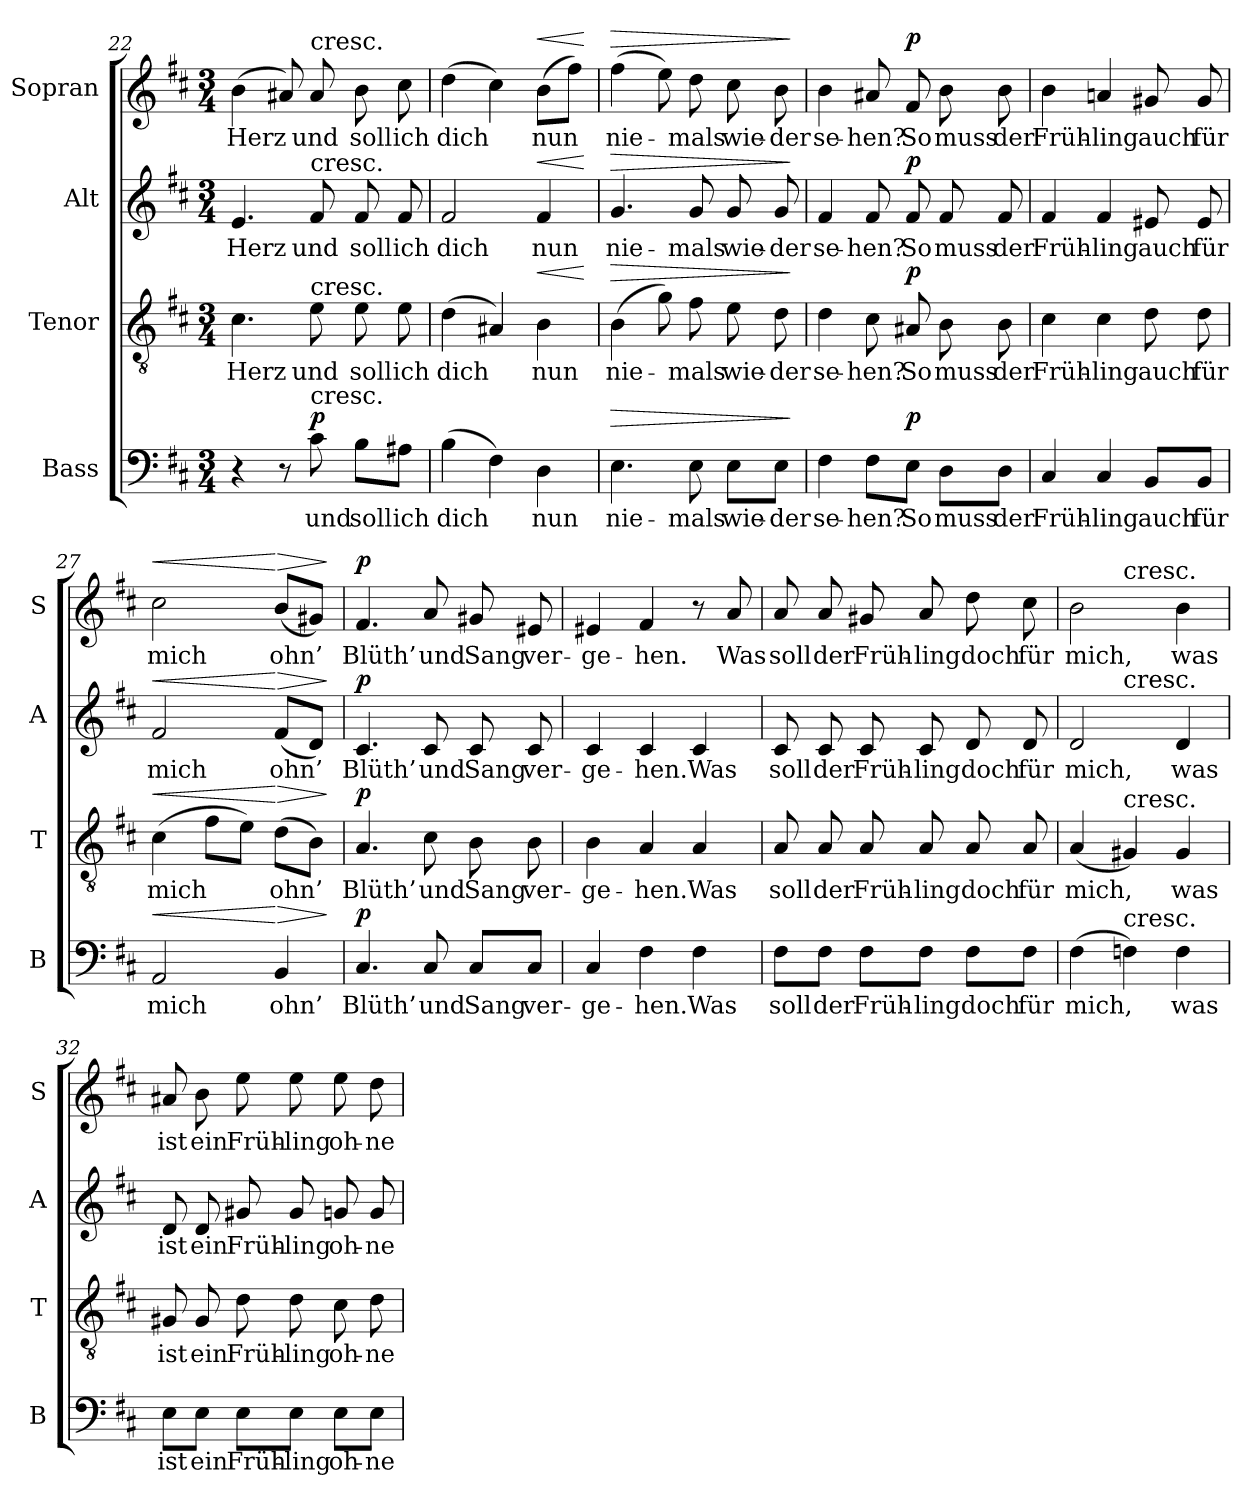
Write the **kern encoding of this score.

**kern	**text	**dynam	**kern	**text	**dynam	**kern	**text	**dynam	**kern	**text	**dynam
*part4	*part4	*part4	*part3	*part3	*part3	*part2	*part2	*part2	*part1	*part1	*part1
*staff4	*staff4	*staff4	*staff3	*staff3	*staff3	*staff2	*staff2	*staff2	*staff1	*staff1	*staff1
*I"Bass	*	*	*I"Tenor	*	*	*I"Alt	*	*	*I"Sopran	*	*
*I'B	*	*	*I'T	*	*	*I'A	*	*	*I'S	*	*
*clefF4	*	*	*clefGv2	*	*	*clefG2	*	*	*clefG2	*	*
*k[f#c#]	*	*	*k[f#c#]	*	*	*k[f#c#]	*	*	*k[f#c#]	*	*
*D:	*	*	*D:	*	*	*D:	*	*	*D:	*	*
*M3/4	*	*	*M3/4	*	*	*M3/4	*	*	*M3/4	*	*
=22	=22	=22	=22	=22	=22	=22	=22	=22	=22	=22	=22
4r	.	.	4.c#	Herz	.	4.e	Herz	.	(4b	Herz	.
8r	.	.	.	.	.	.	.	.	8a#X)	.	.
!	!	!	!	!	!	!	!	!	!LO:TX:a:t=cresc.	!	!
!	!	!	!	!	!	!LO:TX:a:t=cresc.	!	!	!	!	!
!	!	!	!LO:TX:a:t=cresc.	!	!	!	!	!	!	!	!
!LO:TX:a:t=cresc.	!	!	!	!	!	!	!	!	!	!	!
!	!	!LO:DY:a	!	!	!	!	!	!	!	!	!
8c#	und	p	8e	und	.	8f#	und	.	8a#	und	.
8B\L	soll	.	8e	soll	.	8f#	soll	.	8b	soll	.
8A#X\J	ich	.	8e	ich	.	8f#	ich	.	8cc#	ich	.
=23	=23	=23	=23	=23	=23	=23	=23	=23	=23	=23	=23
(4B	dich	.	(4d	dich	.	2f#	dich	.	(4dd	dich	.
4F#)	.	.	4A#X)	.	.	.	.	.	4cc#)	.	.
!	!	!	!	!	!LO:HP:a	!	!	!LO:HP:a	!	!	!LO:HP:a
4D	nun	.	4B	nun	<	4f#	nun	<	(8bL	nun	<
.	.	.	.	.	.	.	.	.	8ff#J)	.	.
.	.	.	.	.	[	.	.	[	.	.	[
=24	=24	=24	=24	=24	=24	=24	=24	=24	=24	=24	=24
!	!	!LO:HP:a	!	!	!LO:HP:a	!	!	!LO:HP:a	!	!	!LO:HP:a
4.E	nie-	>	(4B	nie-	>	4.g	nie-	>	(4ff#	nie-	>
.	.	.	8g)	.	.	.	.	.	8ee)	.	.
8E	-mals	.	8f#	-mals	.	8g	-mals	.	8dd	-mals	.
8E\L	wie-	.	8e	wie-	.	8g	wie-	.	8cc#	wie-	.
8E\J	-der	.	8d	-der	.	8g	-der	.	8b	-der	.
.	.	]	.	.	]	.	.	]	.	.	]
=25	=25	=25	=25	=25	=25	=25	=25	=25	=25	=25	=25
4F#	se-	.	4d	se-	.	4f#	se-	.	4b	se-	.
8F#\L	-hen?	.	8c#	-hen?	.	8f#	-hen?	.	8a#X	-hen?	.
!	!	!LO:DY:a	!	!	!LO:DY:a	!	!	!LO:DY:a	!	!	!LO:DY:a
8E\J	So	p	8A#X	So	p	8f#	So	p	8f#	So	p
8D\L	muss	.	8B	muss	.	8f#	muss	.	8b	muss	.
8D\J	der	.	8B	der	.	8f#	der	.	8b	der	.
=26	=26	=26	=26	=26	=26	=26	=26	=26	=26	=26	=26
4C#	Früh-	.	4c#	Früh-	.	4f#	Früh-	.	4b	Früh-	.
4C#	-ling	.	4c#	-ling	.	4f#	-ling	.	4an	-ling	.
8BB/L	auch	.	8d	auch	.	8e#X	auch	.	8g#X	auch	.
8BB/J	für	.	8d	für	.	8e#	für	.	8g#	für	.
=27	=27	=27	=27	=27	=27	=27	=27	=27	=27	=27	=27
!	!	!LO:HP:a	!	!	!LO:HP:a	!	!	!LO:HP:a	!	!	!LO:HP:a
2AA	mich	<	(4c#	mich	<	2f#	mich	<	2cc#	mich	<
.	.	.	8f#L	.	.	.	.	.	.	.	.
.	.	.	8eJ)	.	.	.	.	.	.	.	.
!	!	!LO:HP:n=1:a	!	!	!LO:HP:n=1:a	!	!	!LO:HP:n=1:a	!	!	!LO:HP:n=1:a
4BB	ohn’	[ >	(8dL	ohn’	[ >	(8f#L	ohn’	[ >	(8bL	ohn’	[ >
.	.	.	8BJ)	.	.	8dJ)	.	.	8g#XJ)	.	.
.	.	]	.	.	]	.	.	]	.	.	]
=28	=28	=28	=28	=28	=28	=28	=28	=28	=28	=28	=28
!	!	!LO:DY:a	!	!	!LO:DY:a	!	!	!LO:DY:a	!	!	!LO:DY:a
4.C#	Blüth’	p	4.A	Blüth’	p	4.c#	Blüth’	p	4.f#	Blüth’	p
8C#	und	.	8c#	und	.	8c#	und	.	8a	und	.
8C#/L	Sang	.	8B	Sang	.	8c#	Sang	.	8g#X	Sang	.
8C#/J	ver-	.	8B	ver-	.	8c#	ver-	.	8e#X	ver-	.
=29	=29	=29	=29	=29	=29	=29	=29	=29	=29	=29	=29
4C#	-ge-	.	4B	-ge-	.	4c#	-ge-	.	4e#X	-ge-	.
4F#	-hen.	.	4A	-hen.	.	4c#	-hen.	.	4f#	-hen.	.
4F#	Was	.	4A	Was	.	4c#	Was	.	8r	.	.
.	.	.	.	.	.	.	.	.	8a	Was	.
=30	=30	=30	=30	=30	=30	=30	=30	=30	=30	=30	=30
8F#\L	soll	.	8A	soll	.	8c#	soll	.	8a	soll	.
8F#\J	der	.	8A	der	.	8c#	der	.	8a	der	.
8F#\L	Früh-	.	8A	Früh-	.	8c#	Früh-	.	8g#X	Früh-	.
8F#\J	-ling	.	8A	-ling	.	8c#	-ling	.	8a	-ling	.
8F#\L	doch	.	8A	doch	.	8d	doch	.	8dd	doch	.
8F#\J	für	.	8A	für	.	8d	für	.	8cc#	für	.
=31	=31	=31	=31	=31	=31	=31	=31	=31	=31	=31	=31
*	*	*	*	*	*	*^	*	*	*^	*	*
(4F#	mich,	.	(4A	mich,	.	2d	4ryy	mich,	.	2b	4ryy	mich,	.
!	!	!	!	!	!	!	!	!	!	!	!LO:TX:a:t=cresc.	!	!
!	!	!	!	!	!	!	!LO:TX:a:t=cresc.	!	!	!	!	!	!
!	!	!	!LO:TX:a:t=cresc.	!	!	!	!	!	!	!	!	!	!
!LO:TX:a:t=cresc.	!	!	!	!	!	!	!	!	!	!	!	!	!
4Fn)	.	.	4G#X)	.	.	.	2ryy	.	.	.	2ryy	.	.
4F	was	.	4G#	was	.	4d	.	was	.	4b	.	was	.
*	*	*	*	*	*	*v	*v	*	*	*	*	*	*
*	*	*	*	*	*	*	*	*	*v	*v	*	*
=32	=32	=32	=32	=32	=32	=32	=32	=32	=32	=32	=32
8E\L	ist	.	8G#X	ist	.	8d	ist	.	8a#X	ist	.
8E\J	ein	.	8G#	ein	.	8d	ein	.	8b	ein	.
8E\L	Früh-	.	8d	Früh-	.	8g#X	Früh-	.	8ee	Früh-	.
8E\J	-ling	.	8d	-ling	.	8g#	-ling	.	8ee	-ling	.
8E\L	oh-	.	8c#	oh-	.	8gn	oh-	.	8ee	oh-	.
8E\J	-ne	.	8d	-ne	.	8g	-ne	.	8dd	-ne	.
=	=	=	=	=	=	=	=	=	=	=	=
*-	*-	*-	*-	*-	*-	*-	*-	*-	*-	*-	*-
